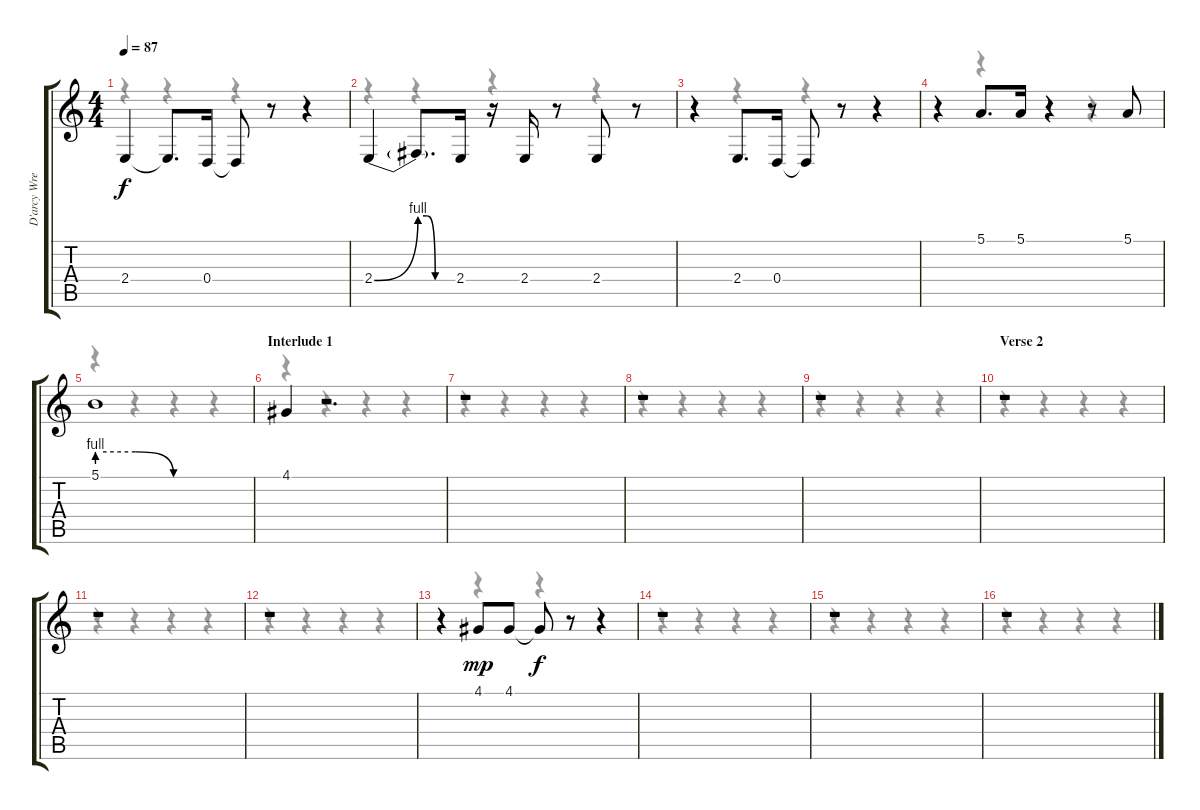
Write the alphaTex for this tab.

\track ("D'arcy Wretsky, James Iha - Backing Voc" "D'arcy Wre") {instrument lead2sawtooth}
\staff {score tabs}
\tuning (E4 B3 G3 D3 A2 E2) {hide}
\voice
\ts (4 4)
\tempo 87
\clef g2
\ks c
2.4.4{dy f} 2.4{t}.8{d} 0.4.16 0.4{t}.8 r.8 r.4 |
2.4{be (bend 0 0 60 4)}.4 2.4{be (custom 0 4 15 4 30 0 60 0) t}.8{d} 2.4.16 r.16 2.4.16 r.8 2.4.8 r.8 |
r.4 2.4.8{d} 0.4.16 0.4{t}.8 r.8 r.4 |
r.4 5.1.8{d} 5.1.16 r.4 r.8 5.1.8 |
5.1{be (custom 0 4 15 4 30 0 60 0)}.1 |
\section ("" "Interlude 1")
4.1.4 r.2{d} |
r.1 |
r.1 |
r.1 |
\section ("" "Verse 2")
r.1 |
r.1 |
r.1 |
r.4 4.1.8{dy mp} 4.1.8 4.1{t}.8{dy f} r.8 r.4 |
r.1 |
r.1 |
r.1
\voice
\clef g2
\ottava regular
\simile none
\ks c
r.4{dy f} r.4 r.4 r.4 |
r.4 r.4 r.4 r.4 |
r.4 r.4 r.4 r.4 |
r.4 r.4 r.4 r.4 |
r.4 r.4 r.4 r.4 |
r.4 r.4 r.4 r.4 |
r.4 r.4 r.4 r.4 |
r.4 r.4 r.4 r.4 |
r.4 r.4 r.4 r.4 |
r.4 r.4 r.4 r.4 |
r.4 r.4 r.4 r.4 |
r.4 r.4 r.4 r.4 |
r.4 r.4 r.4 r.4 |
r.4 r.4 r.4 r.4 |
r.4 r.4 r.4 r.4 |
r.4 r.4 r.4 r.4
